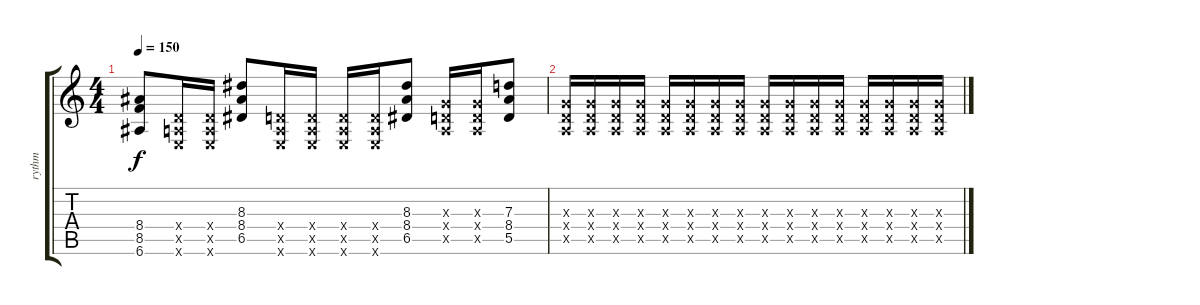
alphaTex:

\track ("rythm" "rythm") {instrument distortionguitar}
\staff {score tabs}
\tuning (E4 B3 G3 D3 A2 E2) {hide}
\ts (4 4)
\tempo 150
\clef g2
\ks c
(8.4 8.5 6.6).8{dy f} (0.4{x} 0.5{x} 0.6{x}).16 (0.4{x} 0.5{x} 0.6{x}).16 (8.3 8.4 6.5).8 (0.4{x} 0.5{x} 0.6{x}).16 (0.4{x} 0.5{x} 0.6{x}).16 (0.4{x} 0.5{x} 0.6{x}).16 (0.4{x} 0.5{x} 0.6{x}).16 (8.3 8.4 6.5).8 (0.3{x} 0.4{x} 0.5{x}).16 (0.3{x} 0.4{x} 0.5{x}).16 (7.3 8.4 5.5).8 |
(0.3{x} 0.4{x} 0.5{x}).16 (0.3{x} 0.4{x} 0.5{x}).16 (0.3{x} 0.4{x} 0.5{x}).16 (0.3{x} 0.4{x} 0.5{x}).16 (0.3{x} 0.4{x} 0.5{x}).16 (0.3{x} 0.4{x} 0.5{x}).16 (0.3{x} 0.4{x} 0.5{x}).16 (0.3{x} 0.4{x} 0.5{x}).16 (0.3{x} 0.4{x} 0.5{x}).16 (0.3{x} 0.4{x} 0.5{x}).16 (0.3{x} 0.4{x} 0.5{x}).16 (0.3{x} 0.4{x} 0.5{x}).16 (0.3{x} 0.4{x} 0.5{x}).16 (0.3{x} 0.4{x} 0.5{x}).16 (0.3{x} 0.4{x} 0.5{x}).16 (0.3{x} 0.4{x} 0.5{x}).16
